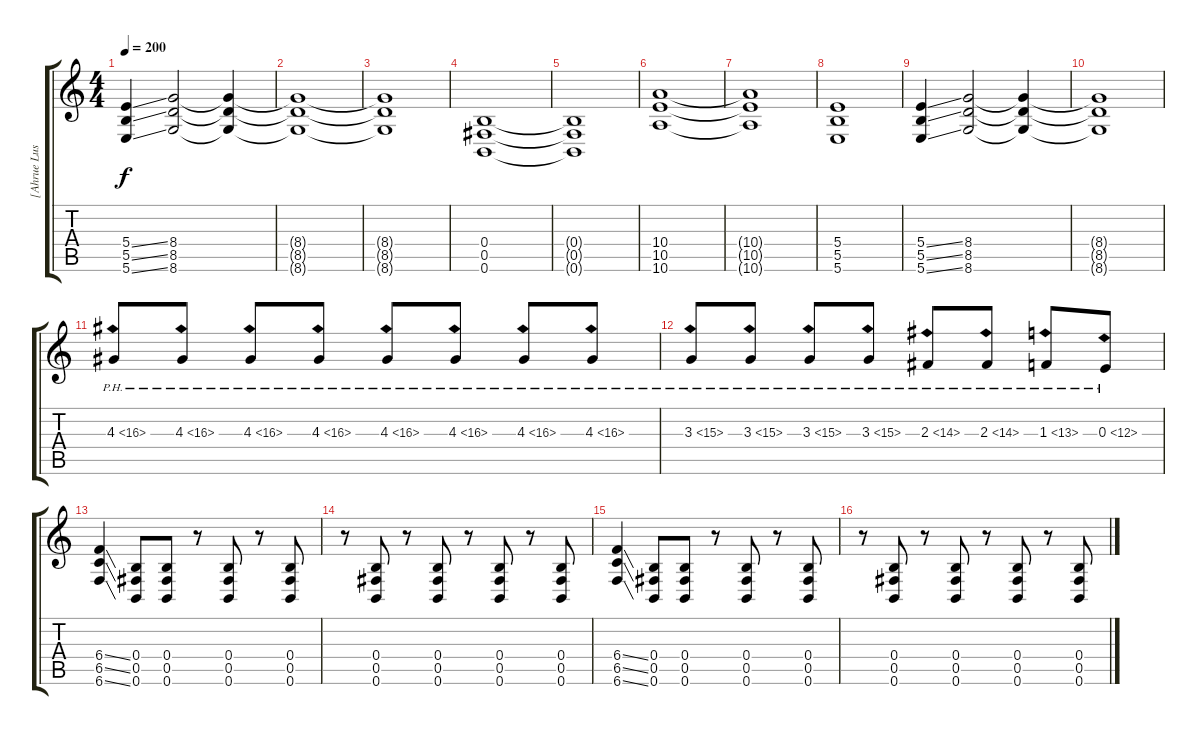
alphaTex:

\track ("[Ahrue Luster] Guitar" "[Ahrue Lus") {instrument distortionguitar}
\staff {score tabs}
\tuning (Db4 Ab3 E3 B2 Gb2 B1) {hide}
\ts (4 4)
\tempo 200
\clef g2
\ks c
(5.4{ss} 5.5{ss} 5.6{ss}).4{dy f} (8.4 8.5 8.6).2 (8.4{t} 8.5{t} 8.6{t}).4 |
(8.4{t} 8.5{t} 8.6{t}).1 |
(8.4{t} 8.5{t} 8.6{t}).1 |
(0.4 0.5 0.6).1 |
(0.4{t} 0.5{t} 0.6{t}).1 |
(10.4 10.5 10.6).1 |
(10.4{t} 10.5{t} 10.6{t}).1 |
(5.4 5.5 5.6).1 |
(5.4{ss} 5.5{ss} 5.6{ss}).4 (8.4 8.5 8.6).2 (8.4{t} 8.5{t} 8.6{t}).4 |
(8.4{t} 8.5{t} 8.6{t}).1 |
4.3{ph 12}.8 4.3{ph 12}.8 4.3{ph 12}.8 4.3{ph 12}.8 4.3{ph 12}.8 4.3{ph 12}.8 4.3{ph 12}.8 4.3{ph 12}.8 |
3.3{ph 12}.8 3.3{ph 12}.8 3.3{ph 12}.8 3.3{ph 12}.8 2.3{ph 12}.8 2.3{ph 12}.8 1.3{ph 12}.8 0.3{ph 12}.8 |
(6.4{ss} 6.5{ss} 6.6{ss}).4 (0.4 0.5 0.6).8 (0.4 0.5 0.6).8 r.8 (0.4 0.5 0.6).8 r.8 (0.4 0.5 0.6).8 |
r.8 (0.4 0.5 0.6).8 r.8 (0.4 0.5 0.6).8 r.8 (0.4 0.5 0.6).8 r.8 (0.4 0.5 0.6).8 |
(6.4{ss} 6.5{ss} 6.6{ss}).4 (0.4 0.5 0.6).8 (0.4 0.5 0.6).8 r.8 (0.4 0.5 0.6).8 r.8 (0.4 0.5 0.6).8 |
r.8 (0.4 0.5 0.6).8 r.8 (0.4 0.5 0.6).8 r.8 (0.4 0.5 0.6).8 r.8 (0.4 0.5 0.6).8
